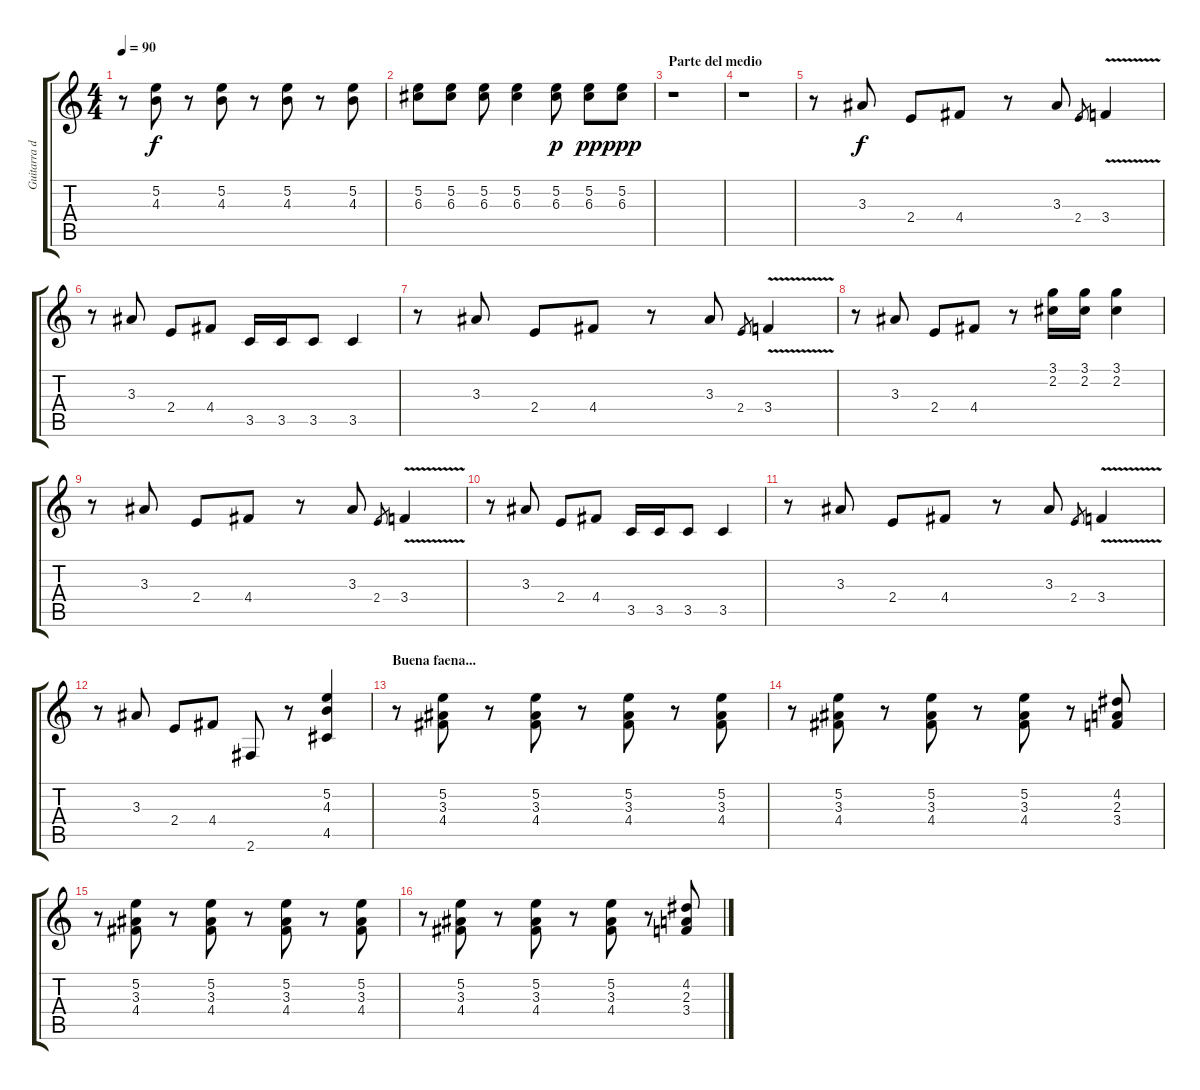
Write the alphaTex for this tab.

\track ("Guitarra distorsionada" "Guitarra d") {instrument distortionguitar}
\staff {score tabs}
\tuning (E4 B3 G3 D3 A2 E2) {hide}
\ts (4 4)
\tempo 90
\clef g2
\ks c
r.8{dy f} (5.2 4.3).8 r.8 (5.2 4.3).8 r.8 (5.2 4.3).8 r.8 (5.2 4.3).8 |
(5.2 6.3).8 (5.2 6.3).8 (5.2 6.3).8 (5.2 6.3).4 (5.2 6.3).8{dy p} (5.2 6.3).8{dy pp} (5.2 6.3).8{dy ppp} |
\section ("" "Parte del medio")
r.1 |
r.1 |
r.8 3.3.8{dy f} 2.4.8 4.4.8 r.8 3.3.8 2.4.8{gr} 3.4{v}.4 |
r.8 3.3.8 2.4.8 4.4.8 3.5.16 3.5.16 3.5.8 3.5.4 |
r.8 3.3.8 2.4.8 4.4.8 r.8 3.3.8 2.4.8{gr} 3.4{v}.4 |
r.8 3.3.8 2.4.8 4.4.8 r.8 (3.1 2.2).16 (3.1 2.2).16 (3.1 2.2).4 |
r.8 3.3.8 2.4.8 4.4.8 r.8 3.3.8 2.4.8{gr} 3.4{v}.4 |
r.8 3.3.8 2.4.8 4.4.8 3.5.16 3.5.16 3.5.8 3.5.4 |
r.8 3.3.8 2.4.8 4.4.8 r.8 3.3.8 2.4.8{gr} 3.4{v}.4 |
r.8 3.3.8 2.4.8 4.4.8 2.6.8 r.8 (5.2 4.3 4.5).4 |
\section ("" "Buena faena...")
r.8 (5.2 3.3 4.4).8 r.8 (5.2 3.3 4.4).8 r.8 (5.2 3.3 4.4).8 r.8 (5.2 3.3 4.4).8 |
r.8 (5.2 3.3 4.4).8 r.8 (5.2 3.3 4.4).8 r.8 (5.2 3.3 4.4).8 r.8 (4.2 2.3 3.4).8 |
r.8 (5.2 3.3 4.4).8 r.8 (5.2 3.3 4.4).8 r.8 (5.2 3.3 4.4).8 r.8 (5.2 3.3 4.4).8 |
r.8 (5.2 3.3 4.4).8 r.8 (5.2 3.3 4.4).8 r.8 (5.2 3.3 4.4).8 r.8 (4.2 2.3 3.4).8
